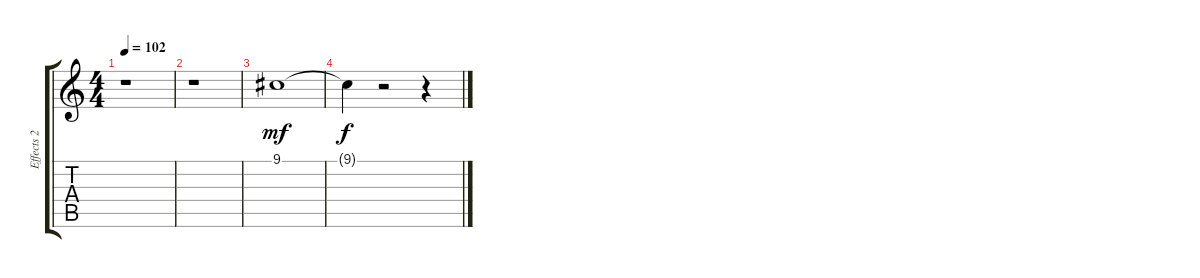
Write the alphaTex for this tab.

\track ("Effects 2" "Effects 2") {instrument pad2warm}
\staff {score tabs}
\tuning (E4 B3 G3 D3 A2 E2) {hide}
\ts (4 4)
\tempo 102
\clef g2
\ks c
r.1{dy f} |
r.1 |
9.1.1{dy mf} |
9.1{t}.4{dy f} r.2 r.4
